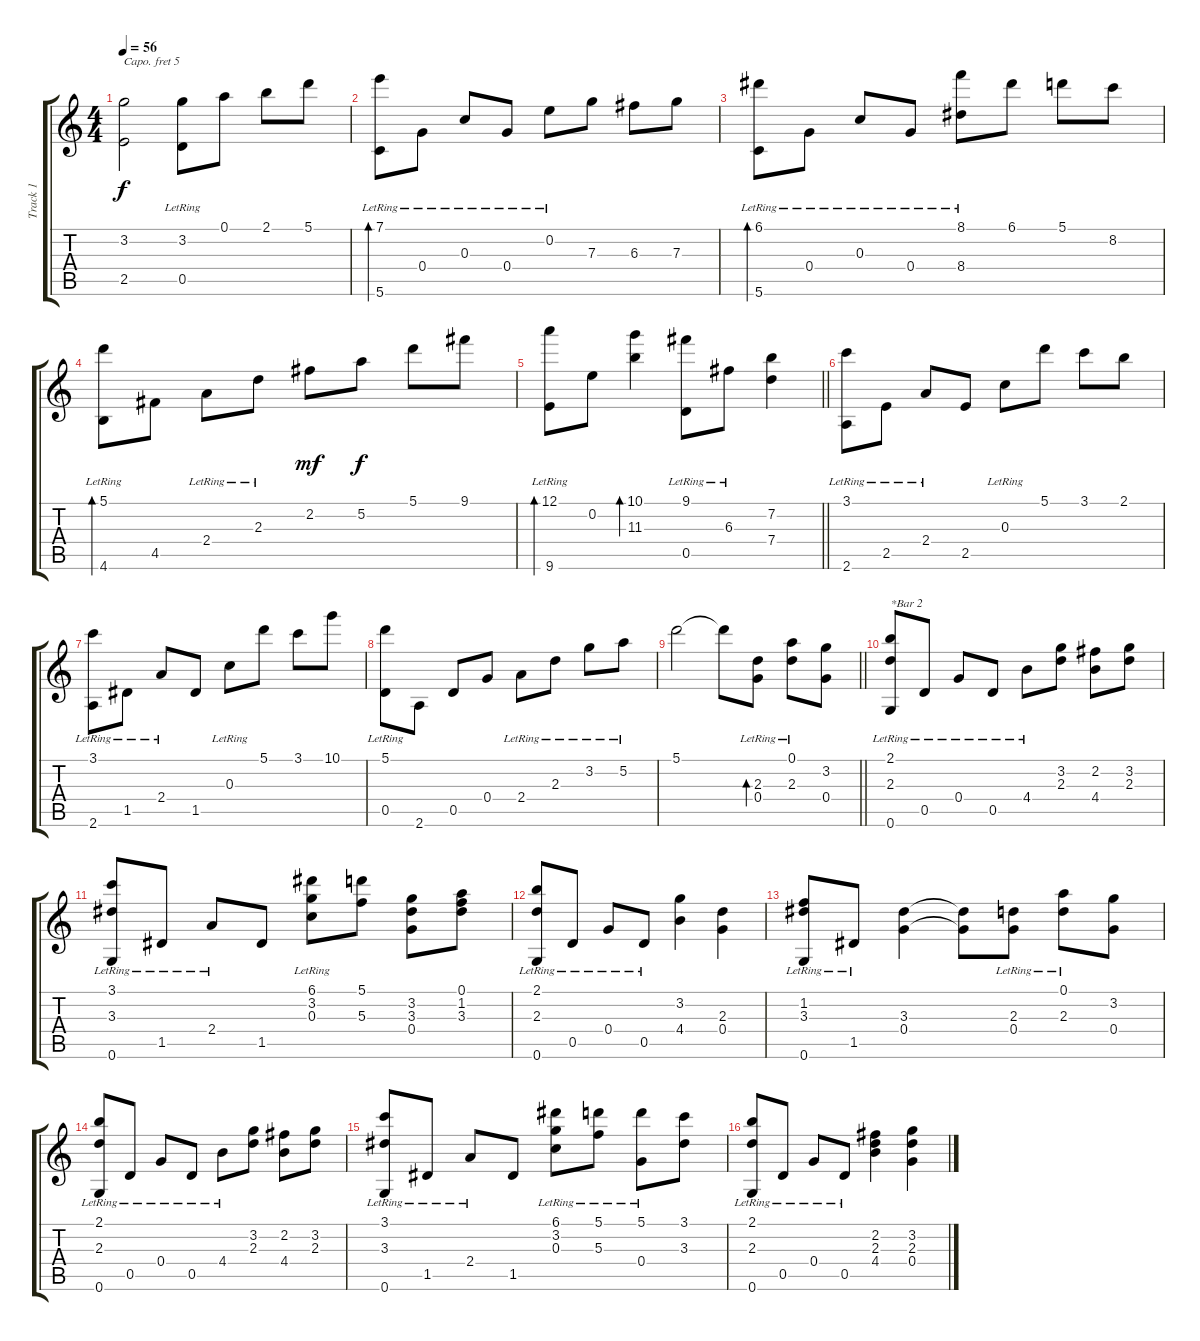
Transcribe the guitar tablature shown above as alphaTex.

\track ("Track 1" "Track 1") {instrument acousticguitarsteel}
\staff {score tabs}
\capo 5
\tuning (E4 B3 G3 D3 A2 D2) {hide}
\ts (4 4)
\tempo 56
\clef g2
\ks c
(3.2 2.5).2{dy f} (3.2 0.5{lr}).8 0.1.8 2.1.8 5.1.8 |
(7.1{lr} 5.6{lr}).8{bd 120} 0.4{lr}.8 0.3{lr}.8 0.4{lr}.8 0.2{lr}.8 7.3.8 6.3.8 7.3.8 |
(6.1{lr} 5.6{lr}).8{bd 120} 0.4{lr}.8 0.3{lr}.8 0.4{lr}.8 (8.1 8.4{lr}).8 6.1.8 5.1.8 8.2.8 |
(5.1{lr} 4.6).8{bd 120} 4.5.8 2.4{lr}.8 2.3{lr}.8 2.2.8{dy mf} 5.2.8{dy f} 5.1.8 9.1.8 |
\barLineRight lightlight
(12.1{lr} 9.6{lr}).8{bd 120} 0.2.8 (10.1 11.3).4{bd 120} (9.1{lr} 0.5{lr}).8 6.3{lr}.8 (7.2 7.4).4 |
(3.1{lr} 2.6{lr}).8 2.5{lr}.8 2.4{lr}.8 2.5.8 0.3{lr}.8 5.1.8 3.1.8 2.1.8 |
(3.1{lr} 2.6{lr}).8 1.5{lr}.8 2.4{lr}.8 1.5.8 0.3{lr}.8 5.1.8 3.1.8 10.1.8 |
(5.1{lr} 0.5).8 2.6.8 0.5.8 0.4.8 2.4{lr}.8 2.3{lr}.8 3.2{lr}.8 5.2{lr}.8 |
\barLineRight lightlight
5.1.2 5.1{t}.8 (2.3{lr} 0.4{lr}).8{bd 60} (0.1{lr} 2.3{lr}).8 (3.2 0.4).8 |
(2.1{lr} 2.3{lr} 0.6{lr}).8{txt "*Bar 2"} 0.5{lr}.8 0.4{lr}.8 0.5{lr}.8 4.4{lr}.8 (3.2 2.3).8 (2.2 4.4).8 (3.2 2.3).8 |
(3.1{lr} 3.3{lr} 0.6{lr}).8 1.5{lr}.8 2.4{lr}.8 1.5.8 (6.1{lr} 3.2{lr} 0.3{lr}).8 (5.1 5.3).8 (3.2 3.3 0.4).8 (0.1 1.2 3.3).8 |
(2.1{lr} 2.3{lr} 0.6{lr}).8 0.5{lr}.8 0.4{lr}.8 0.5{lr}.8 (3.2 4.4).4 (2.3 0.4).4 |
(1.2{lr} 3.3{lr} 0.6{lr}).8 1.5{lr}.8 (3.3 0.4).4 (3.3{t} 0.4{t}).8 (2.3{lr} 0.4{lr}).8 (0.1{lr} 2.3{lr}).8 (3.2 0.4).8 |
(2.1{lr} 2.3{lr} 0.6{lr}).8 0.5{lr}.8 0.4{lr}.8 0.5{lr}.8 4.4{lr}.8 (3.2 2.3).8 (2.2 4.4).8 (3.2 2.3).8 |
(3.1{lr} 3.3{lr} 0.6{lr}).8 1.5{lr}.8 2.4{lr}.8 1.5.8 (6.1{lr} 3.2{lr} 0.3{lr}).8 (5.1 5.3{lr}).8 (5.1 0.4{lr}).8 (3.1 3.3).8 |
(2.1{lr} 2.3{lr} 0.6{lr}).8 0.5{lr}.8 0.4{lr}.8 0.5{lr}.8 (2.2 2.3 4.4).4 (3.2 2.3 0.4).4
